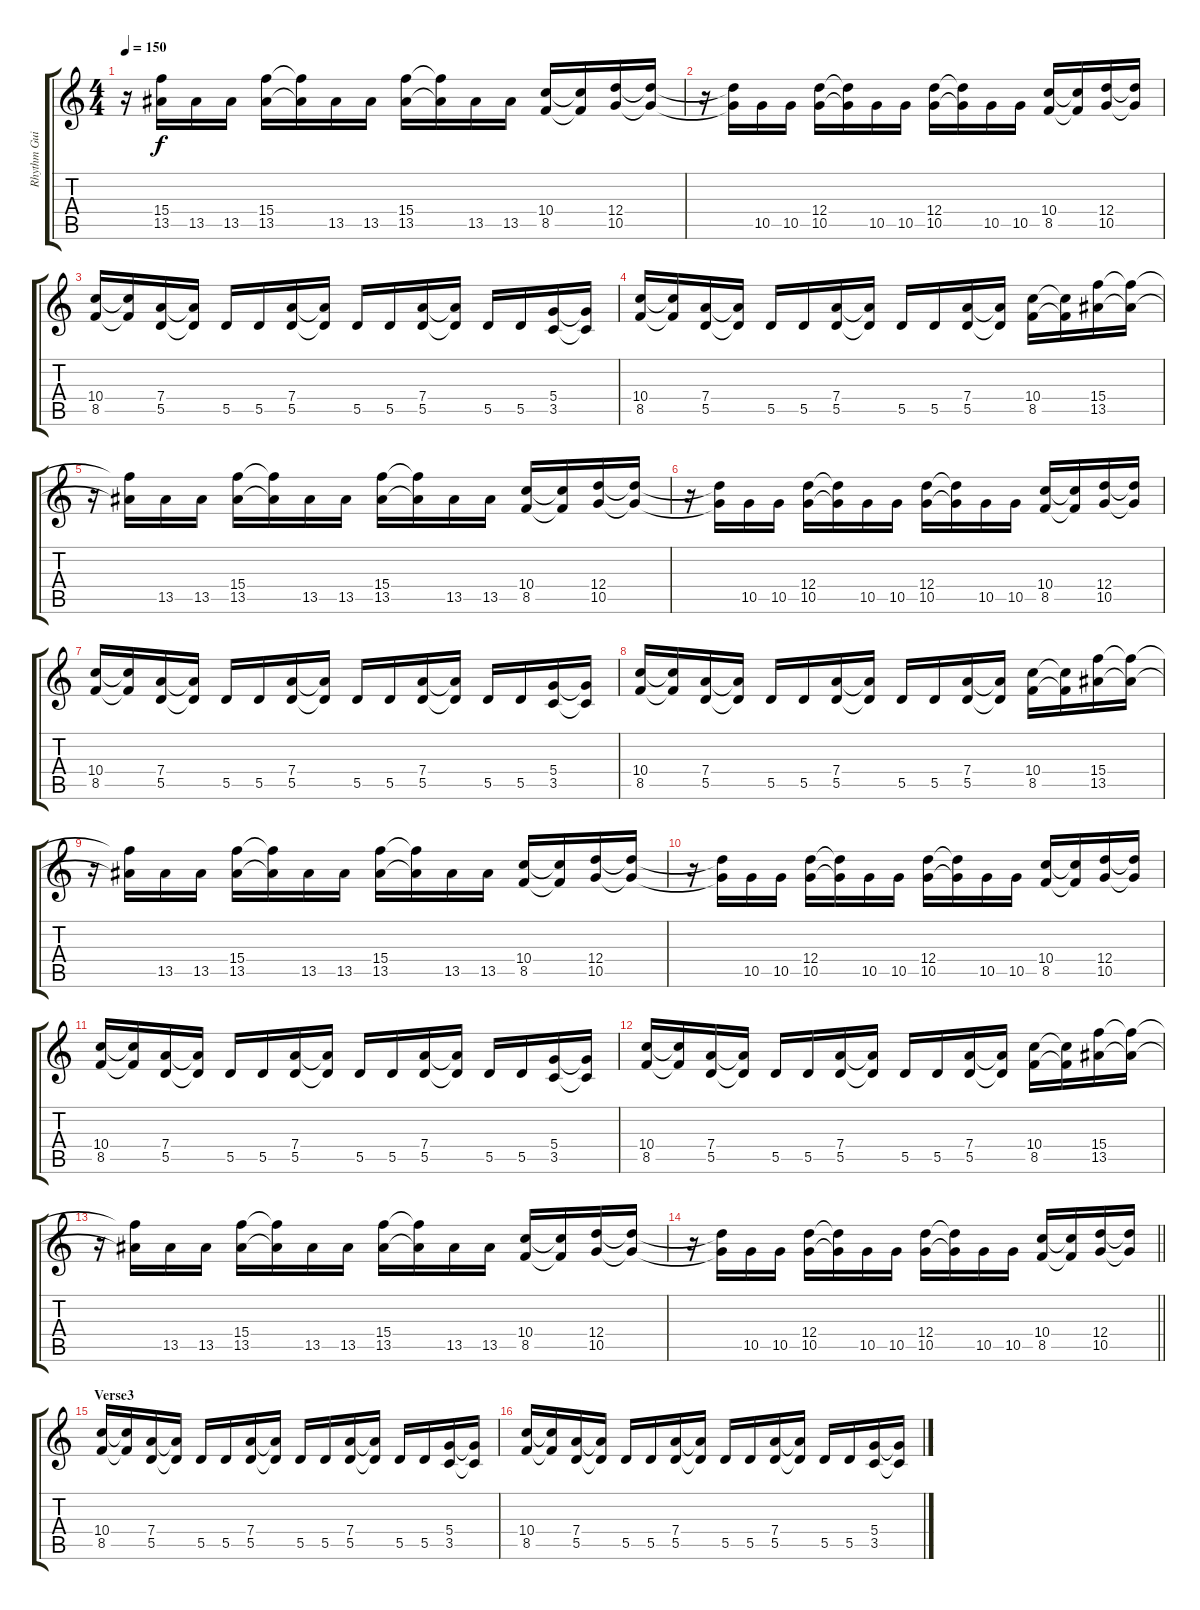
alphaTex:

\track ("Rhythm Guitar" "Rhythm Gui") {instrument distortionguitar}
\staff {score tabs}
\tuning (E4 B3 G3 D3 A2 E2) {hide}
\ts (4 4)
\tempo 150
\clef g2
\ks c
r.16{dy f} (15.4{t} 13.5{t}).16 13.5.16 13.5.16 (15.4 13.5).16 (15.4{t} 13.5{t}).16 13.5.16 13.5.16 (15.4 13.5).16 (15.4{t} 13.5{t}).16 13.5.16 13.5.16 (10.4 8.5).16 (10.4{t} 8.5{t}).16 (12.4 10.5).16 (12.4{t} 10.5{t}).16 |
r.16 (12.4{t} 10.5{t}).16 10.5.16 10.5.16 (12.4 10.5).16 (12.4{t} 10.5{t}).16 10.5.16 10.5.16 (12.4 10.5).16 (12.4{t} 10.5{t}).16 10.5.16 10.5.16 (10.4 8.5).16 (10.4{t} 8.5{t}).16 (12.4 10.5).16 (12.4{t} 10.5{t}).16 |
(10.4 8.5).16 (10.4{t} 8.5{t}).16 (7.4 5.5).16 (7.4{t} 5.5{t}).16 5.5.16 5.5.16 (7.4 5.5).16 (7.4{t} 5.5{t}).16 5.5.16 5.5.16 (7.4 5.5).16 (7.4{t} 5.5{t}).16 5.5.16 5.5.16 (5.4 3.5).16 (5.4{t} 3.5{t}).16 |
(10.4 8.5).16 (10.4{t} 8.5{t}).16 (7.4 5.5).16 (7.4{t} 5.5{t}).16 5.5.16 5.5.16 (7.4 5.5).16 (7.4{t} 5.5{t}).16 5.5.16 5.5.16 (7.4 5.5).16 (7.4{t} 5.5{t}).16 (10.4 8.5).16 (10.4{t} 8.5{t}).16 (15.4 13.5).16 (15.4{t} 13.5{t}).16 |
r.16 (15.4{t} 13.5{t}).16 13.5.16 13.5.16 (15.4 13.5).16 (15.4{t} 13.5{t}).16 13.5.16 13.5.16 (15.4 13.5).16 (15.4{t} 13.5{t}).16 13.5.16 13.5.16 (10.4 8.5).16 (10.4{t} 8.5{t}).16 (12.4 10.5).16 (12.4{t} 10.5{t}).16 |
r.16 (12.4{t} 10.5{t}).16 10.5.16 10.5.16 (12.4 10.5).16 (12.4{t} 10.5{t}).16 10.5.16 10.5.16 (12.4 10.5).16 (12.4{t} 10.5{t}).16 10.5.16 10.5.16 (10.4 8.5).16 (10.4{t} 8.5{t}).16 (12.4 10.5).16 (12.4{t} 10.5{t}).16 |
(10.4 8.5).16 (10.4{t} 8.5{t}).16 (7.4 5.5).16 (7.4{t} 5.5{t}).16 5.5.16 5.5.16 (7.4 5.5).16 (7.4{t} 5.5{t}).16 5.5.16 5.5.16 (7.4 5.5).16 (7.4{t} 5.5{t}).16 5.5.16 5.5.16 (5.4 3.5).16 (5.4{t} 3.5{t}).16 |
(10.4 8.5).16 (10.4{t} 8.5{t}).16 (7.4 5.5).16 (7.4{t} 5.5{t}).16 5.5.16 5.5.16 (7.4 5.5).16 (7.4{t} 5.5{t}).16 5.5.16 5.5.16 (7.4 5.5).16 (7.4{t} 5.5{t}).16 (10.4 8.5).16 (10.4{t} 8.5{t}).16 (15.4 13.5).16 (15.4{t} 13.5{t}).16 |
r.16 (15.4{t} 13.5{t}).16 13.5.16 13.5.16 (15.4 13.5).16 (15.4{t} 13.5{t}).16 13.5.16 13.5.16 (15.4 13.5).16 (15.4{t} 13.5{t}).16 13.5.16 13.5.16 (10.4 8.5).16 (10.4{t} 8.5{t}).16 (12.4 10.5).16 (12.4{t} 10.5{t}).16 |
r.16 (12.4{t} 10.5{t}).16 10.5.16 10.5.16 (12.4 10.5).16 (12.4{t} 10.5{t}).16 10.5.16 10.5.16 (12.4 10.5).16 (12.4{t} 10.5{t}).16 10.5.16 10.5.16 (10.4 8.5).16 (10.4{t} 8.5{t}).16 (12.4 10.5).16 (12.4{t} 10.5{t}).16 |
(10.4 8.5).16 (10.4{t} 8.5{t}).16 (7.4 5.5).16 (7.4{t} 5.5{t}).16 5.5.16 5.5.16 (7.4 5.5).16 (7.4{t} 5.5{t}).16 5.5.16 5.5.16 (7.4 5.5).16 (7.4{t} 5.5{t}).16 5.5.16 5.5.16 (5.4 3.5).16 (5.4{t} 3.5{t}).16 |
(10.4 8.5).16 (10.4{t} 8.5{t}).16 (7.4 5.5).16 (7.4{t} 5.5{t}).16 5.5.16 5.5.16 (7.4 5.5).16 (7.4{t} 5.5{t}).16 5.5.16 5.5.16 (7.4 5.5).16 (7.4{t} 5.5{t}).16 (10.4 8.5).16 (10.4{t} 8.5{t}).16 (15.4 13.5).16 (15.4{t} 13.5{t}).16 |
r.16 (15.4{t} 13.5{t}).16 13.5.16 13.5.16 (15.4 13.5).16 (15.4{t} 13.5{t}).16 13.5.16 13.5.16 (15.4 13.5).16 (15.4{t} 13.5{t}).16 13.5.16 13.5.16 (10.4 8.5).16 (10.4{t} 8.5{t}).16 (12.4 10.5).16 (12.4{t} 10.5{t}).16 |
\barLineRight lightlight
r.16 (12.4{t} 10.5{t}).16 10.5.16 10.5.16 (12.4 10.5).16 (12.4{t} 10.5{t}).16 10.5.16 10.5.16 (12.4 10.5).16 (12.4{t} 10.5{t}).16 10.5.16 10.5.16 (10.4 8.5).16 (10.4{t} 8.5{t}).16 (12.4 10.5).16 (12.4{t} 10.5{t}).16 |
\section ("" "Verse3")
(10.4 8.5).16 (10.4{t} 8.5{t}).16 (7.4 5.5).16 (7.4{t} 5.5{t}).16 5.5.16 5.5.16 (7.4 5.5).16 (7.4{t} 5.5{t}).16 5.5.16 5.5.16 (7.4 5.5).16 (7.4{t} 5.5{t}).16 5.5.16 5.5.16 (5.4 3.5).16 (5.4{t} 3.5{t}).16 |
(10.4 8.5).16 (10.4{t} 8.5{t}).16 (7.4 5.5).16 (7.4{t} 5.5{t}).16 5.5.16 5.5.16 (7.4 5.5).16 (7.4{t} 5.5{t}).16 5.5.16 5.5.16 (7.4 5.5).16 (7.4{t} 5.5{t}).16 5.5.16 5.5.16 (5.4 3.5).16 (5.4{t} 3.5{t}).16
